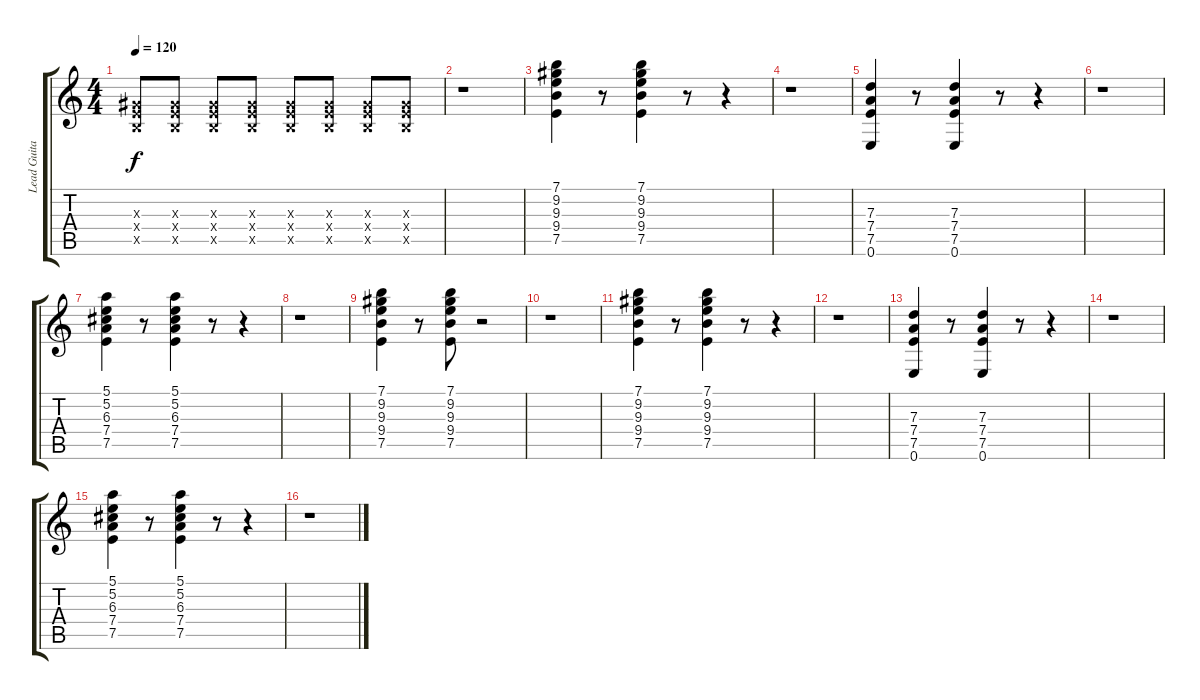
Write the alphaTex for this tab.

\track ("Lead Guitar" "Lead Guita") {instrument overdrivenguitar}
\staff {score tabs}
\tuning (E4 B3 G3 D3 A2 E2) {hide}
\ts (4 4)
\tempo 120
\clef g2
\ks c
(1.3{x} 2.4{x} 2.5{x}).8{dy f} (1.3{x} 2.4{x} 2.5{x}).8 (1.3{x} 2.4{x} 2.5{x}).8 (1.3{x} 2.4{x} 2.5{x}).8 (1.3{x} 2.4{x} 2.5{x}).8 (1.3{x} 2.4{x} 2.5{x}).8 (1.3{x} 2.4{x} 2.5{x}).8 (1.3{x} 2.4{x} 2.5{x}).8 |
r.1 |
(7.1 9.2 9.3 9.4 7.5).4 r.8 (7.1 9.2 9.3 9.4 7.5).4 r.8 r.4 |
r.1 |
(7.3 7.4 7.5 0.6).4 r.8 (7.3 7.4 7.5 0.6).4 r.8 r.4 |
r.1 |
(5.1 5.2 6.3 7.4 7.5).4 r.8 (5.1 5.2 6.3 7.4 7.5).4 r.8 r.4 |
r.1 |
(7.1 9.2 9.3 9.4 7.5).4 r.8 (7.1 9.2 9.3 9.4 7.5).8 r.2 |
r.1 |
(7.1 9.2 9.3 9.4 7.5).4 r.8 (7.1 9.2 9.3 9.4 7.5).4 r.8 r.4 |
r.1 |
(7.3 7.4 7.5 0.6).4 r.8 (7.3 7.4 7.5 0.6).4 r.8 r.4 |
r.1 |
(5.1 5.2 6.3 7.4 7.5).4 r.8 (5.1 5.2 6.3 7.4 7.5).4 r.8 r.4 |
r.1
